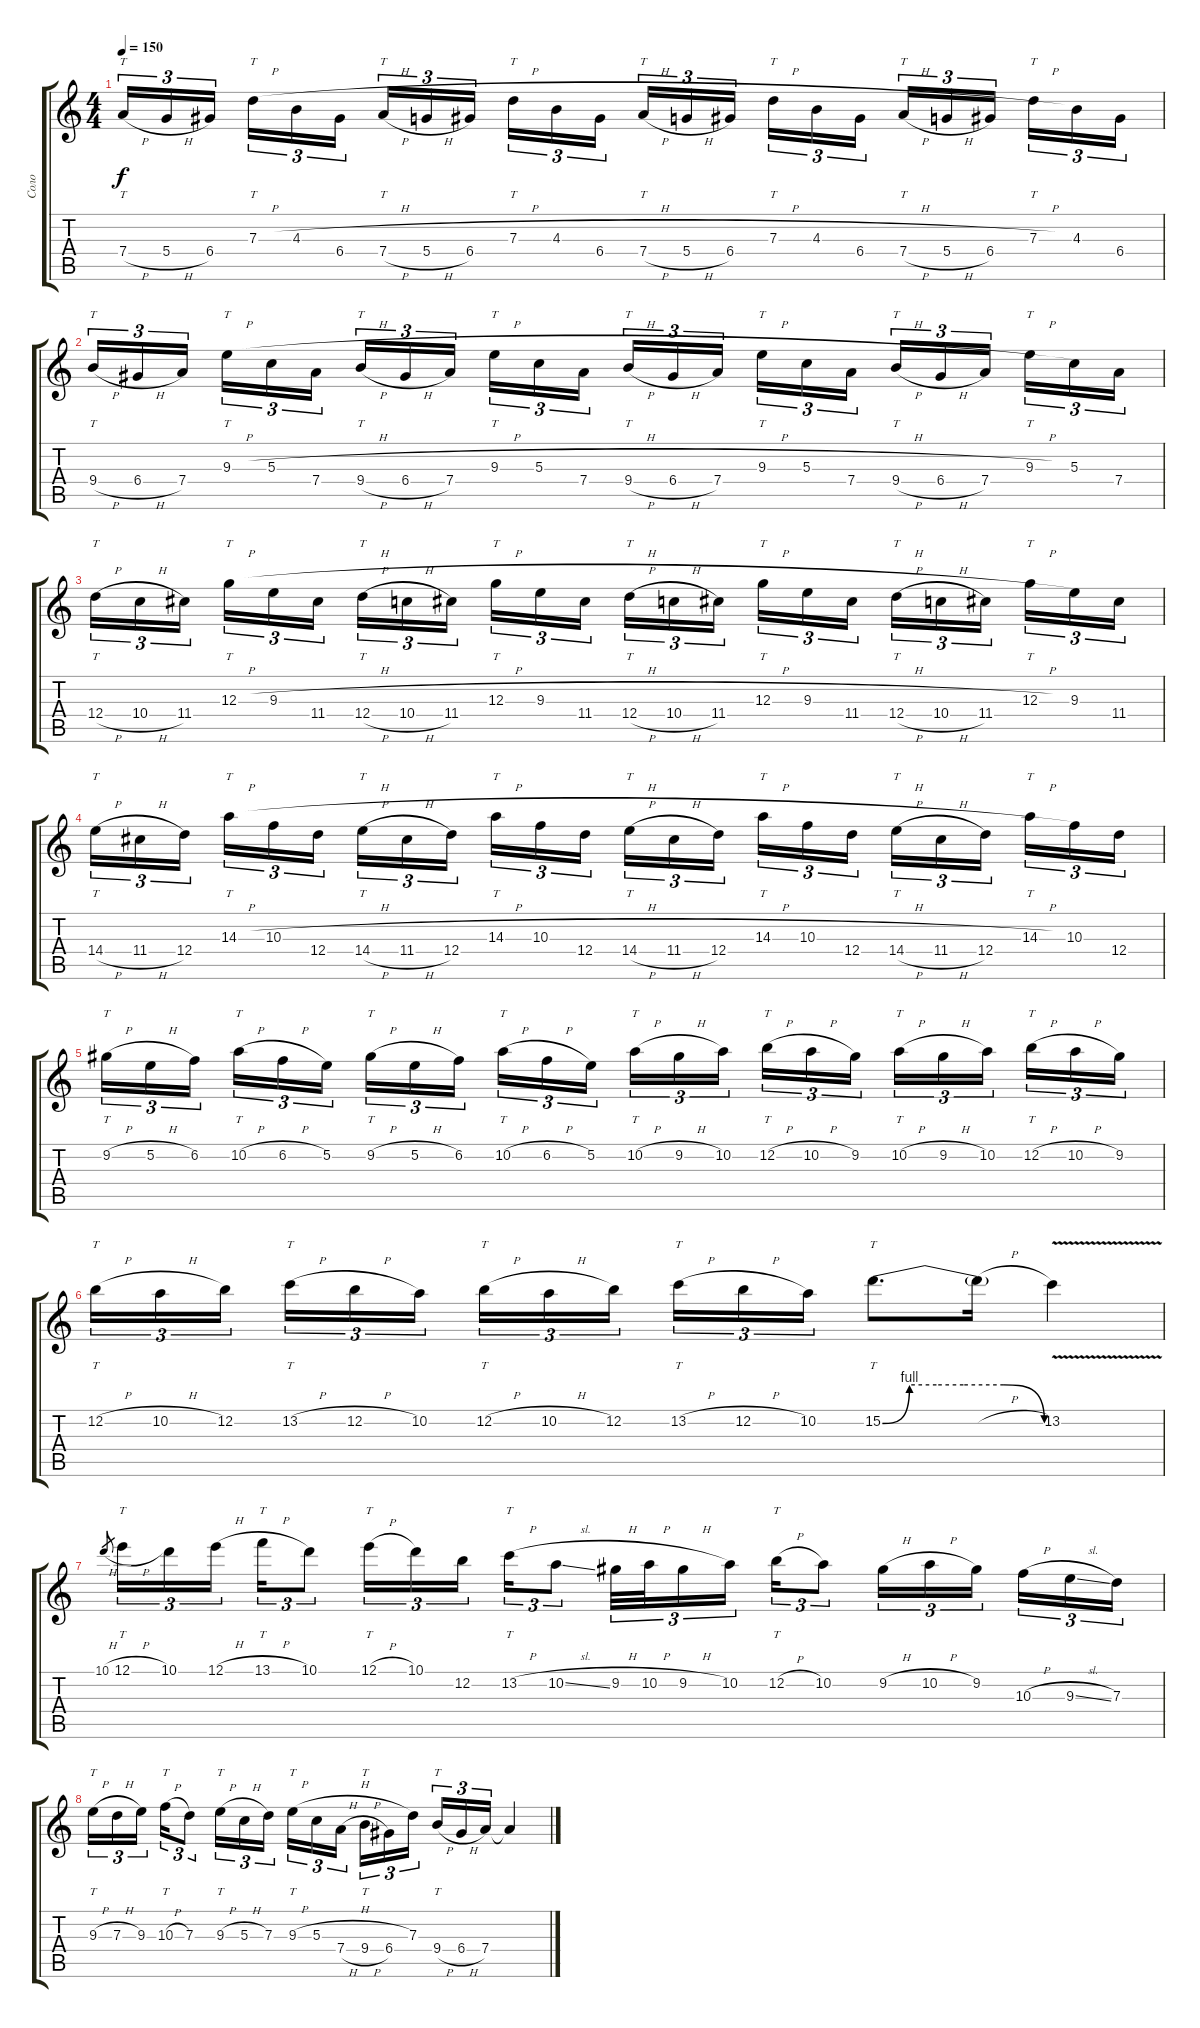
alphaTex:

\track ("Соло" "Соло") {instrument distortionguitar}
\staff {score tabs}
\tuning (E4 B3 G3 D3 A2 E2) {hide}
\ts (4 4)
\tempo 150
\clef g2
\ks c
7.4{h}.16{tt tu (3 2) dy f} 5.4{h}.16{tu (3 2)} 6.4.16{tu (3 2) beam splitsecondary} 7.3{h}.16{tt tu (3 2)} 4.3{h}.16{tu (3 2)} 6.4.16{tu (3 2)} 7.4{h}.16{tt tu (3 2)} 5.4{h}.16{tu (3 2)} 6.4.16{tu (3 2) beam splitsecondary} 7.3{h}.16{tt tu (3 2)} 4.3{h}.16{tu (3 2)} 6.4.16{tu (3 2)} 7.4{h}.16{tt tu (3 2)} 5.4{h}.16{tu (3 2)} 6.4.16{tu (3 2) beam splitsecondary} 7.3{h}.16{tt tu (3 2)} 4.3{h}.16{tu (3 2)} 6.4.16{tu (3 2)} 7.4{h}.16{tt tu (3 2)} 5.4{h}.16{tu (3 2)} 6.4.16{tu (3 2) beam splitsecondary} 7.3{h}.16{tt tu (3 2)} 4.3.16{tu (3 2)} 6.4.16{tu (3 2)} |
9.4{h}.16{tt tu (3 2)} 6.4{h}.16{tu (3 2)} 7.4.16{tu (3 2) beam splitsecondary} 9.3{h}.16{tt tu (3 2)} 5.3{h}.16{tu (3 2)} 7.4.16{tu (3 2)} 9.4{h}.16{tt tu (3 2)} 6.4{h}.16{tu (3 2)} 7.4.16{tu (3 2) beam splitsecondary} 9.3{h}.16{tt tu (3 2)} 5.3{h}.16{tu (3 2)} 7.4.16{tu (3 2)} 9.4{h}.16{tt tu (3 2)} 6.4{h}.16{tu (3 2)} 7.4.16{tu (3 2) beam splitsecondary} 9.3{h}.16{tt tu (3 2)} 5.3{h}.16{tu (3 2)} 7.4.16{tu (3 2)} 9.4{h}.16{tt tu (3 2)} 6.4{h}.16{tu (3 2)} 7.4.16{tu (3 2) beam splitsecondary} 9.3{h}.16{tt tu (3 2)} 5.3.16{tu (3 2)} 7.4.16{tu (3 2)} |
12.4{h}.16{tt tu (3 2)} 10.4{h}.16{tu (3 2)} 11.4.16{tu (3 2) beam splitsecondary} 12.3{h}.16{tt tu (3 2)} 9.3{h}.16{tu (3 2)} 11.4.16{tu (3 2)} 12.4{h}.16{tt tu (3 2)} 10.4{h}.16{tu (3 2)} 11.4.16{tu (3 2) beam splitsecondary} 12.3{h}.16{tt tu (3 2)} 9.3{h}.16{tu (3 2)} 11.4.16{tu (3 2)} 12.4{h}.16{tt tu (3 2)} 10.4{h}.16{tu (3 2)} 11.4.16{tu (3 2) beam splitsecondary} 12.3{h}.16{tt tu (3 2)} 9.3{h}.16{tu (3 2)} 11.4.16{tu (3 2)} 12.4{h}.16{tt tu (3 2)} 10.4{h}.16{tu (3 2)} 11.4.16{tu (3 2) beam splitsecondary} 12.3{h}.16{tt tu (3 2)} 9.3.16{tu (3 2)} 11.4.16{tu (3 2)} |
14.4{h}.16{tt tu (3 2)} 11.4{h}.16{tu (3 2)} 12.4.16{tu (3 2) beam splitsecondary} 14.3{h}.16{tt tu (3 2)} 10.3{h}.16{tu (3 2)} 12.4.16{tu (3 2)} 14.4{h}.16{tt tu (3 2)} 11.4{h}.16{tu (3 2)} 12.4.16{tu (3 2) beam splitsecondary} 14.3{h}.16{tt tu (3 2)} 10.3{h}.16{tu (3 2)} 12.4.16{tu (3 2)} 14.4{h}.16{tt tu (3 2)} 11.4{h}.16{tu (3 2)} 12.4.16{tu (3 2) beam splitsecondary} 14.3{h}.16{tt tu (3 2)} 10.3{h}.16{tu (3 2)} 12.4.16{tu (3 2)} 14.4{h}.16{tt tu (3 2)} 11.4{h}.16{tu (3 2)} 12.4.16{tu (3 2) beam splitsecondary} 14.3{h}.16{tt tu (3 2)} 10.3.16{tu (3 2)} 12.4.16{tu (3 2)} |
9.2{h}.16{tt tu (3 2)} 5.2{h}.16{tu (3 2)} 6.2.16{tu (3 2) beam splitsecondary} 10.2{h}.16{tt tu (3 2)} 6.2{h}.16{tu (3 2)} 5.2.16{tu (3 2)} 9.2{h}.16{tt tu (3 2)} 5.2{h}.16{tu (3 2)} 6.2.16{tu (3 2) beam splitsecondary} 10.2{h}.16{tt tu (3 2)} 6.2{h}.16{tu (3 2)} 5.2.16{tu (3 2)} 10.2{h}.16{tt tu (3 2)} 9.2{h}.16{tu (3 2)} 10.2.16{tu (3 2) beam splitsecondary} 12.2{h}.16{tt tu (3 2)} 10.2{h}.16{tu (3 2)} 9.2.16{tu (3 2)} 10.2{h}.16{tt tu (3 2)} 9.2{h}.16{tu (3 2)} 10.2.16{tu (3 2) beam splitsecondary} 12.2{h}.16{tt tu (3 2)} 10.2{h}.16{tu (3 2)} 9.2.16{tu (3 2)} |
12.2{h}.16{tt tu (3 2)} 10.2{h}.16{tu (3 2)} 12.2.16{tu (3 2) beam splitsecondary} 13.2{h}.16{tt tu (3 2)} 12.2{h}.16{tu (3 2)} 10.2.16{tu (3 2)} 12.2{h}.16{tt tu (3 2)} 10.2{h}.16{tu (3 2)} 12.2.16{tu (3 2) beam splitsecondary} 13.2{h}.16{tt tu (3 2)} 12.2{h}.16{tu (3 2)} 10.2.16{tu (3 2)} 15.2{be (custom 0 0 10 4 20 4 30 4 45 4 60 0)}.8{tt d} 15.2{h t}.16 13.2{v}.4 |
10.1{h}.8{gr} 12.1{h}.16{tt tu (3 2)} 10.1.16{tu (3 2)} 12.1{h}.16{tu (3 2) beam splitsecondary} 13.1{h}.16{tt tu (3 2)} 10.1.8{tu (3 2)} 12.1{h}.16{tt tu (3 2)} 10.1.16{tu (3 2)} 12.2.16{tu (3 2) beam splitsecondary} 13.2{h}.16{tt tu (3 2)} 10.2{sl}.8{tu (3 2)} 9.2{h}.32{tu (3 2)} 10.2{h}.32{tu (3 2)} 9.2{h}.16{tu (3 2)} 10.2.16{tu (3 2) beam splitsecondary} 12.2{h}.16{tt tu (3 2)} 10.2.8{tu (3 2)} 9.2{h}.16{tu (3 2)} 10.2{h}.16{tu (3 2)} 9.2.16{tu (3 2) beam splitsecondary} 10.3{h}.16{tu (3 2)} 9.3{sl}.16{tu (3 2)} 7.3.16{tu (3 2)} |
9.3{h}.16{tt tu (3 2)} 7.3{h}.16{tu (3 2)} 9.3.16{tu (3 2) beam splitsecondary} 10.3{h}.16{tt tu (3 2)} 7.3.8{tu (3 2)} 9.3{h}.16{tt tu (3 2)} 5.3{h}.16{tu (3 2)} 7.3.16{tu (3 2) beam splitsecondary} 9.3{h}.16{tt tu (3 2)} 5.3{h}.16{tu (3 2)} 7.4{h}.16{tu (3 2)} 9.4{h}.16{tt tu (3 2)} 6.4.16{tu (3 2)} 7.3.16{tu (3 2) beam splitsecondary} 9.4{h}.16{tt tu (3 2)} 6.4{h}.16{tu (3 2)} 7.4.16{tu (3 2)} 7.4{t}.4
